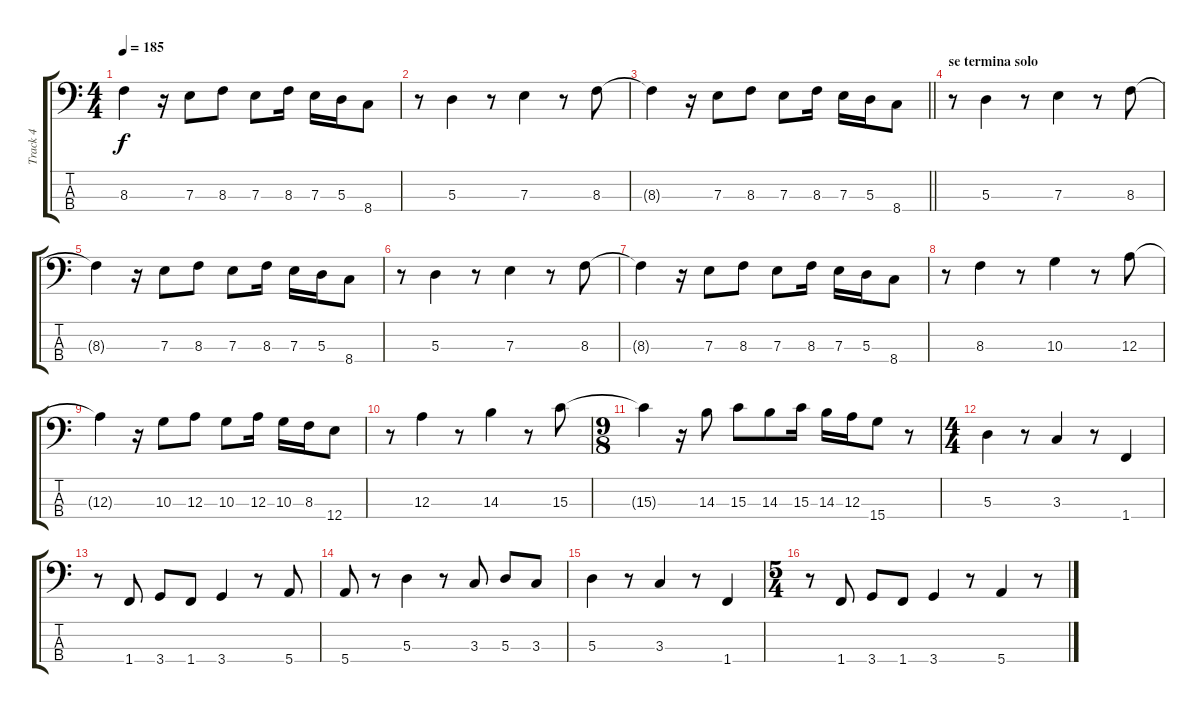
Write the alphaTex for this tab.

\track ("Track 4" "Track 4") {instrument electricbassfinger}
\staff {score tabs}
\tuning (G2 D2 A1 E1) {hide}
\ts (4 4)
\tempo 185
\clef f4
\ks c
8.3{t}.4{dy f} r.16 7.3.8 8.3.8 7.3.8 8.3.16 7.3.16 5.3.16 8.4.8 |
r.8 5.3.4 r.8 7.3.4 r.8 8.3.8 |
\barLineRight lightlight
8.3{t}.4 r.16 7.3.8 8.3.8 7.3.8 8.3.16 7.3.16 5.3.16 8.4.8 |
\section ("" "se termina solo")
r.8 5.3.4 r.8 7.3.4 r.8 8.3.8 |
8.3{t}.4 r.16 7.3.8 8.3.8 7.3.8 8.3.16 7.3.16 5.3.16 8.4.8 |
r.8 5.3.4 r.8 7.3.4 r.8 8.3.8 |
8.3{t}.4 r.16 7.3.8 8.3.8 7.3.8 8.3.16 7.3.16 5.3.16 8.4.8 |
r.8 8.3.4 r.8 10.3.4 r.8 12.3.8 |
12.3{t}.4 r.16 10.3.8 12.3.8 10.3.8 12.3.16 10.3.16 8.3.16 12.4.8 |
r.8 12.3.4 r.8 14.3.4 r.8 15.3.8 |
\ts (9 8)
15.3{t}.4 r.16 14.3.8 15.3.8 14.3.8 15.3.16 14.3.16 12.3.16 15.4.8 r.8 |
\ts (4 4)
5.3.4 r.8 3.3.4 r.8 1.4.4 |
r.8 1.4.8 3.4.8 1.4.8 3.4.4 r.8 5.4.8 |
5.4.8 r.8 5.3.4 r.8 3.3.8 5.3.8 3.3.8 |
5.3.4 r.8 3.3.4 r.8 1.4.4 |
\ts (5 4)
r.8 1.4.8 3.4.8 1.4.8 3.4.4 r.8 5.4.4 r.8
